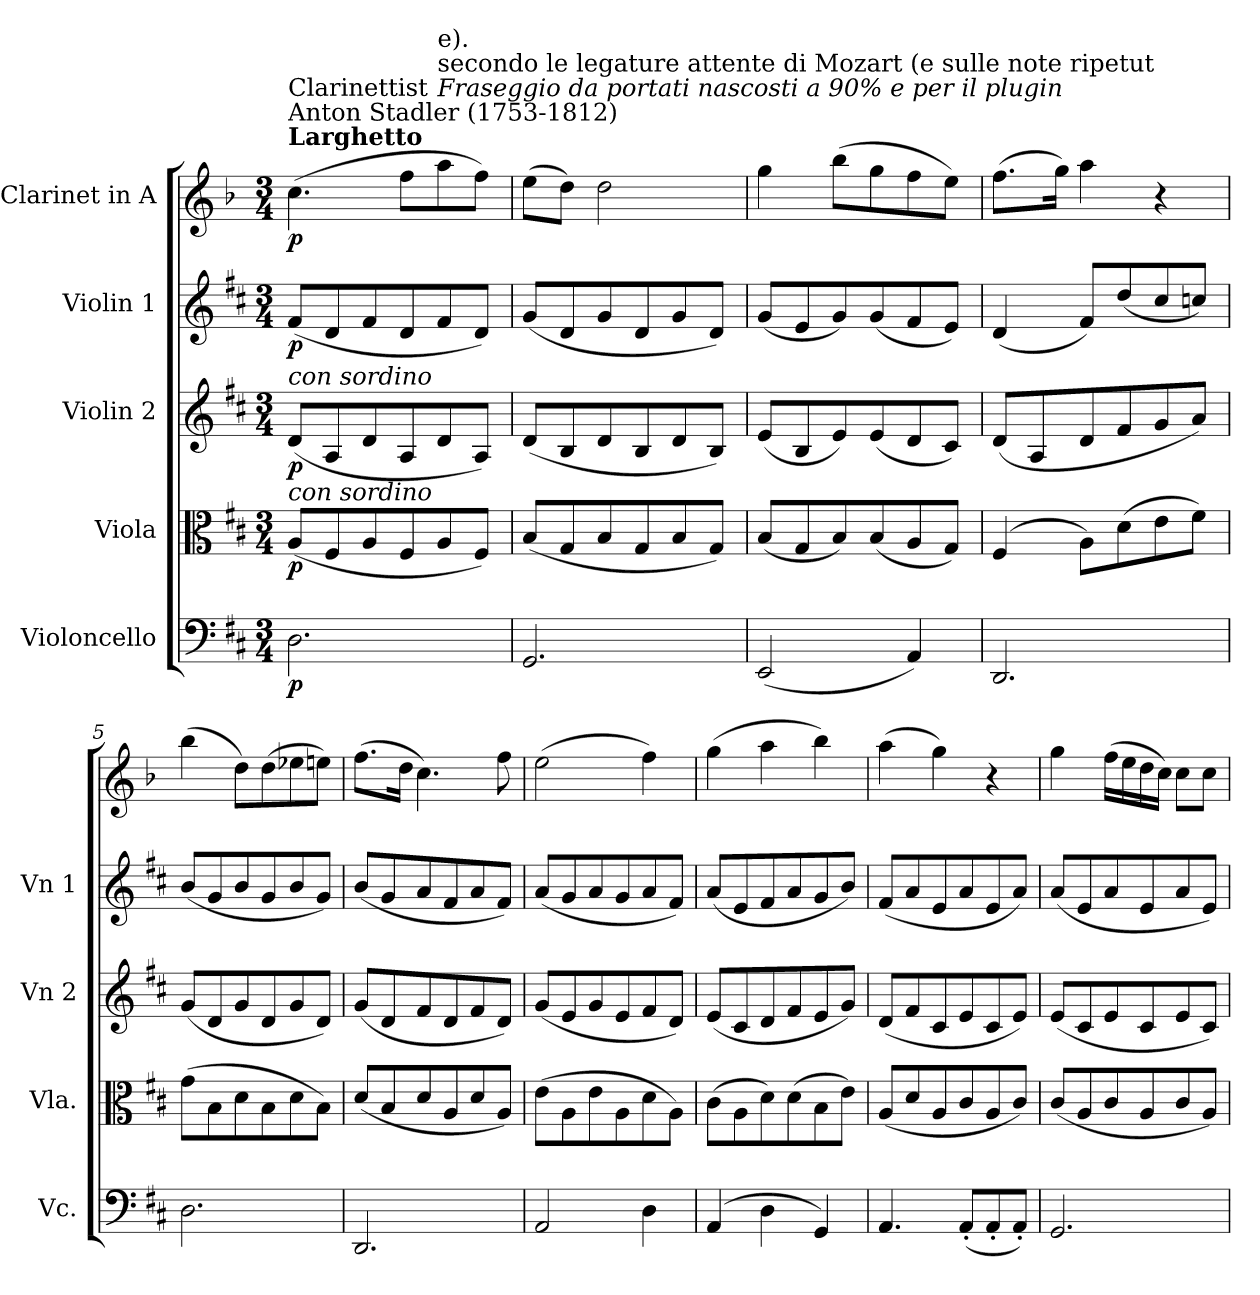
**kern	**dynam	**kern	**dynam	**kern	**dynam	**kern	**dynam	**kern	**dynam
*part5	*part5	*part4	*part4	*part3	*part3	*part2	*part2	*part1	*part1
*staff5	*staff5	*staff4	*staff4	*staff3	*staff3	*staff2	*staff2	*staff1	*staff1
*I"Violoncello	*	*I"Viola	*	*I"Violin 2	*	*I"Violin 1	*	*I"Clarinet in A	*
*I'Vc.	*	*I'Vla.	*	*I'Vn 2	*	*I'Vn 1	*	*	*
*clefF4	*	*clefC3	*	*clefG2	*	*clefG2	*	*clefG2	*
*	*	*	*	*	*	*	*	*ITrd2c3	*
*k[f#c#]	*	*k[f#c#]	*	*k[f#c#]	*	*k[f#c#]	*	*k[f#c#]	*
*M3/4	*	*M3/4	*	*M3/4	*	*M3/4	*	*M3/4	*
*MM55	*	*MM55	*	*MM55	*	*MM55	*	*MM55	*
=1	=1	=1	=1	=1	=1	=1	=1	=1	=1
!	!	!	!	!	!	!	!	!LO:TX:a:B:t=Larghetto	!
!	!	!	!	!	!	!	!	!LO:TX:a:t=Anton Stadler (1753-1812)	!
!	!	!	!	!	!	!	!	!LO:TX:a:t=Clarinettist	!
!	!	!	!	!LO:TX:a:i:t=con sordino	!	!	!	!	!
!	!	!LO:TX:a:i:t=con sordino	!	!	!	!	!	!	!
!	!LO:DY:b	!	!LO:DY:b	!	!LO:DY:b	!	!LO:DY:b	!	!LO:DY:b
2.D\	p	(<8A/L	p	(<8d/L	p	(<8f#/L	p	(>4.a\	p
.	.	8F#/	.	8A/	.	8d/	.	.	.
.	.	8A/	.	8d/	.	8f#/	.	.	.
.	.	8F#/	.	8A/	.	8d/	.	8dd\L	.
!	!	!	!	!	!	!	!	!LO:TX:a:i:t=Fraseggio da portati nascosti a 90% e per il plugin	!
!	!	!	!	!	!	!	!	!LO:TX:a:t=secondo le legature attente di Mozart (e sulle note ripetut	!
!	!	!	!	!	!	!	!	!LO:TX:a:t=e).	!
.	.	8A/	.	8d/	.	8f#/	.	8ff#\	.
.	.	8F#/J)	.	8A/J)	.	8d/J)	.	8dd\J)	.
=2	=2	=2	=2	=2	=2	=2	=2	=2	=2
2.GG/	.	(<8B/L	.	(<8d/L	.	(<8g/L	.	(>8cc#\L	.
.	.	8G/	.	8B/	.	8d/	.	8b\J)	.
.	.	8B/	.	8d/	.	8g/	.	2b\	.
.	.	8G/	.	8B/	.	8d/	.	.	.
.	.	8B/	.	8d/	.	8g/	.	.	.
.	.	8G/J)	.	8B/J)	.	8d/J)	.	.	.
=3	=3	=3	=3	=3	=3	=3	=3	=3	=3
(<2EE/	.	(<8B/L	.	(<8e/L	.	(<8g/L	.	4ee\	.
.	.	8G/	.	8B/	.	8e/	.	.	.
.	.	8B/)	.	8e/)	.	8g/)	.	(>8gg\L	.
.	.	(<8B/	.	(<8e/	.	(<8g/	.	8ee\	.
4AA/)	.	8A/	.	8d/	.	8f#/	.	8dd\	.
.	.	8G/J)	.	8c#/J)	.	8e/J)	.	8cc#\J)	.
=4	=4	=4	=4	=4	=4	=4	=4	=4	=4
2.DD/	.	(>4F#/	.	(<8d/L	.	(<4d/	.	(>8.dd\L	.
.	.	.	.	8A/	.	.	.	.	.
.	.	.	.	.	.	.	.	16ee\Jk)	.
.	.	8A\L)	.	8d/	.	8f#/L)	.	4ff#\	.
.	.	(<8d\	.	8f#/	.	(<8dd/	.	.	.
.	.	8e\	.	8g/	.	8cc#/	.	4r	.
.	.	8f#\J)	.	8a/J)	.	8ccn/J)	.	.	.
=5	=5	=5	=5	=5	=5	=5	=5	=5	=5
2.D\	.	(>8g\L	.	(<8g/L	.	(<8b/L	.	(>4gg\	.
.	.	8B\	.	8d/	.	8g/	.	.	.
.	.	8d\	.	8g/	.	8b/	.	8b\L)	.
.	.	8B\	.	8d/	.	8g/	.	(>8b\	.
.	.	8d\	.	8g/	.	8b/	.	8ccn\	.
.	.	8B\J)	.	8d/J)	.	8g/J)	.	8cc#X\J)	.
!!LO:PB:g=z
=6	=6	=6	=6	=6	=6	=6	=6	=6	=6
2.DD/	.	(<8d/L	.	(<8g/L	.	(<8b/L	.	(>8.dd\L	.
.	.	8B/	.	8d/	.	8g/	.	.	.
.	.	.	.	.	.	.	.	16b\Jk	.
.	.	8d/	.	8f#/	.	8a/	.	4.a\)	.
.	.	8A/	.	8d/	.	8f#/	.	.	.
.	.	8d/	.	8f#/	.	8a/	.	.	.
.	.	8A/J)	.	8d/J)	.	8f#/J)	.	8dd\	.
=7	=7	=7	=7	=7	=7	=7	=7	=7	=7
2AA/	.	(>8e\L	.	(<8g/L	.	(<8a/L	.	(>2cc#\	.
.	.	8A\	.	8e/	.	8g/	.	.	.
.	.	8e\	.	8g/	.	8a/	.	.	.
.	.	8A\	.	8e/	.	8g/	.	.	.
4D\	.	8d\	.	8f#/	.	8a/	.	4dd\)	.
.	.	8A\J)	.	8d/J)	.	8f#/J)	.	.	.
=8	=8	=8	=8	=8	=8	=8	=8	=8	=8
(>4AA/	.	(>8c#\L	.	(<8e/L	.	(<8a/L	.	(>4ee\	.
.	.	8A\	.	8c#/	.	8e/	.	.	.
4D\	.	8d\)	.	8d/	.	8f#/	.	4ff#\	.
.	.	(>8d\	.	8f#/	.	8a/	.	.	.
4GG/)	.	8B\	.	8e/	.	8g/	.	4gg\)	.
.	.	8e\J)	.	8g/J)	.	8b/J)	.	.	.
=9	=9	=9	=9	=9	=9	=9	=9	=9	=9
4.AA/	.	(<8A/L	.	(<8d/L	.	(<8f#/L	.	(>4ff#\	.
.	.	8d/	.	8f#/	.	8a/	.	.	.
.	.	8A/	.	8c#/	.	8e/	.	4ee\)	.
(<8AA'/L	.	8c#/	.	8e/	.	8a/	.	.	.
8AA'/	.	8A/	.	8c#/	.	8e/	.	4r	.
8AA'/J)	.	8c#/J)	.	8e/J)	.	8a/J)	.	.	.
=10	=10	=10	=10	=10	=10	=10	=10	=10	=10
2.GG/	.	(<8c#/L	.	(<8e/L	.	(<8a/L	.	4ee\	.
.	.	8A/	.	8c#/	.	8e/	.	.	.
.	.	8c#/	.	8e/	.	8a/	.	(>16dd\LL	.
.	.	.	.	.	.	.	.	16cc#\	.
.	.	8A/	.	8c#/	.	8e/	.	16b\	.
.	.	.	.	.	.	.	.	16a\JJ)	.
.	.	8c#/	.	8e/	.	8a/	.	8a\L	.
.	.	8A/J)	.	8c#/J)	.	8e/J)	.	8a\J	.
=	=	=	=	=	=	=	=	=	=
*-	*-	*-	*-	*-	*-	*-	*-	*-	*-
